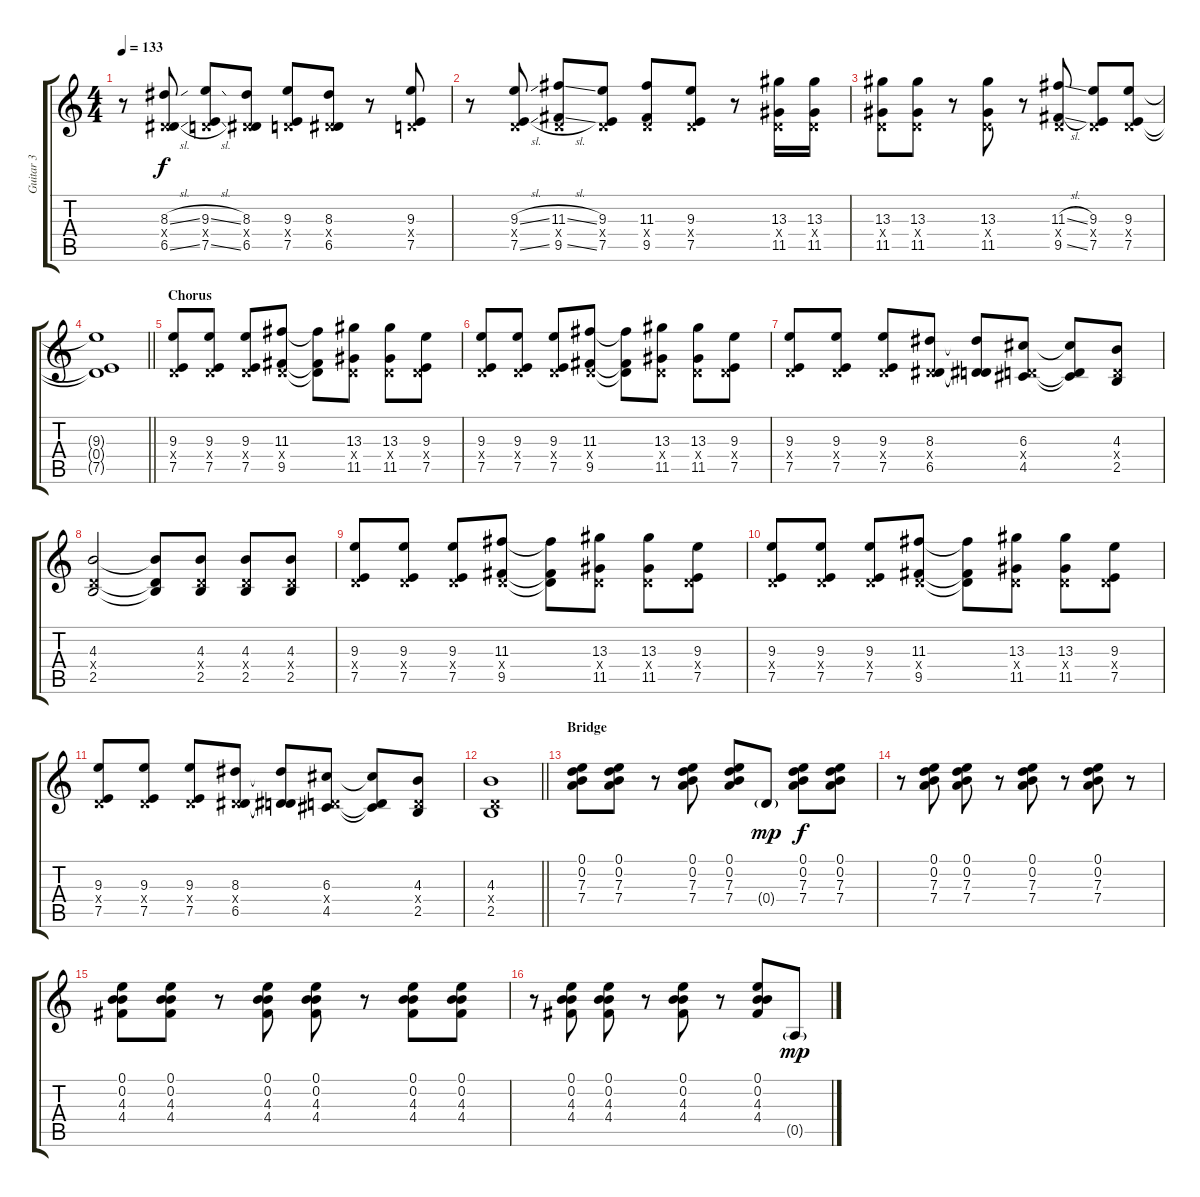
\track ("Guitar 3" "Guitar 3") {instrument distortionguitar}
\staff {score tabs}
\tuning (E4 B3 G3 D3 A2 E2) {hide}
\ts (4 4)
\tempo 133
\clef g2
\ks c
r.8{dy f} (8.3{sl} 0.4{x} 6.5{sl}).8 (9.3{sl} 0.4{x} 7.5{sl}).8 (8.3 0.4{x} 6.5).8 (9.3 0.4{x} 7.5).8 (8.3 0.4{x} 6.5).8 r.8 (9.3 0.4{x} 7.5).8 |
r.8 (9.3{sl} 0.4{x} 7.5{sl}).8 (11.3{sl} 0.4{x} 9.5{sl}).8 (9.3 0.4{x} 7.5).8 (11.3 0.4{x} 9.5).8 (9.3 0.4{x} 7.5).8 r.8 (13.3 0.4{x} 11.5).16 (13.3 0.4{x} 11.5).16 |
(13.3 0.4{x} 11.5).8 (13.3 0.4{x} 11.5).8 r.8 (13.3 0.4{x} 11.5).8 r.8 (11.3{sl} 0.4{x} 9.5{sl}).8 (9.3 0.4{x} 7.5).8 (9.3 0.4{x} 7.5).8 |
\barLineRight lightlight
(9.3{t} 0.4{t} 7.5{t}).1 |
\section ("" "Chorus")
(9.3 0.4{x} 7.5).8 (9.3 0.4{x} 7.5).8 (9.3 0.4{x} 7.5).8 (11.3 0.4{x} 9.5).8 (11.3{t} 0.4{t} 9.5{t}).8 (13.3 0.4{x} 11.5).8 (13.3 0.4{x} 11.5).8 (9.3 0.4{x} 7.5).8 |
(9.3 0.4{x} 7.5).8 (9.3 0.4{x} 7.5).8 (9.3 0.4{x} 7.5).8 (11.3 0.4{x} 9.5).8 (11.3{t} 0.4{t} 9.5{t}).8 (13.3 0.4{x} 11.5).8 (13.3 0.4{x} 11.5).8 (9.3 0.4{x} 7.5).8 |
(9.3 0.4{x} 7.5).8 (9.3 0.4{x} 7.5).8 (9.3 0.4{x} 7.5).8 (8.3 0.4{x} 6.5).8 (8.3{t} 0.4{t} 6.5{t}).8 (6.3 0.4{x} 4.5).8 (6.3{t} 0.4{t} 4.5{t}).8 (4.3 0.4{x} 2.5).8 |
(4.3 0.4{x} 2.5).2 (4.3{t} 0.4{t} 2.5{t}).8 (4.3 0.4{x} 2.5).8 (4.3 0.4{x} 2.5).8 (4.3 0.4{x} 2.5).8 |
(9.3 0.4{x} 7.5).8 (9.3 0.4{x} 7.5).8 (9.3 0.4{x} 7.5).8 (11.3 0.4{x} 9.5).8 (11.3{t} 0.4{t} 9.5{t}).8 (13.3 0.4{x} 11.5).8 (13.3 0.4{x} 11.5).8 (9.3 0.4{x} 7.5).8 |
(9.3 0.4{x} 7.5).8 (9.3 0.4{x} 7.5).8 (9.3 0.4{x} 7.5).8 (11.3 0.4{x} 9.5).8 (11.3{t} 0.4{t} 9.5{t}).8 (13.3 0.4{x} 11.5).8 (13.3 0.4{x} 11.5).8 (9.3 0.4{x} 7.5).8 |
(9.3 0.4{x} 7.5).8 (9.3 0.4{x} 7.5).8 (9.3 0.4{x} 7.5).8 (8.3 0.4{x} 6.5).8 (8.3{t} 0.4{t} 6.5{t}).8 (6.3 0.4{x} 4.5).8 (6.3{t} 0.4{t} 4.5{t}).8 (4.3 0.4{x} 2.5).8 |
\barLineRight lightlight
(4.3 0.4{x} 2.5).1 |
\section ("" "Bridge")
(0.1 0.2 7.3 7.4).8 (0.1 0.2 7.3 7.4).8 r.8 (0.1 0.2 7.3 7.4).8 (0.1 0.2 7.3 7.4).8 0.4{g}.8{dy mp} (0.1 0.2 7.3 7.4).8{dy f} (0.1 0.2 7.3 7.4).8 |
r.8 (0.1 0.2 7.3 7.4).8 (0.1 0.2 7.3 7.4).8 r.8 (0.1 0.2 7.3 7.4).8 r.8 (0.1 0.2 7.3 7.4).8 r.8 |
(0.1 0.2 4.3 4.4).8 (0.1 0.2 4.3 4.4).8 r.8 (0.1 0.2 4.3 4.4).8 (0.1 0.2 4.3 4.4).8 r.8 (0.1 0.2 4.3 4.4).8 (0.1 0.2 4.3 4.4).8 |
r.8 (0.1 0.2 4.3 4.4).8 (0.1 0.2 4.3 4.4).8 r.8 (0.1 0.2 4.3 4.4).8 r.8 (0.1 0.2 4.3 4.4).8 0.5{g}.8{dy mp}
